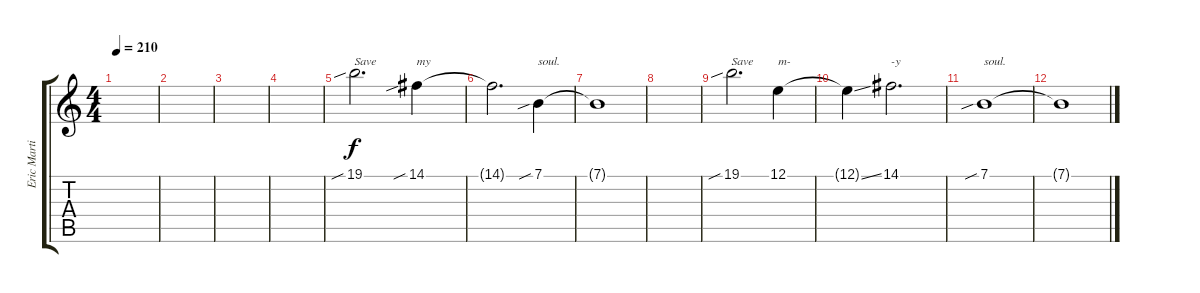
\track ("Eric Martin with backup vocals" "Eric Marti") {instrument whistle}
\staff {score tabs}
\tuning (E4 B3 G3 D3 A2 E2) {hide}
\ts (4 4)
\tempo 210
\clef g2
\ks c
|
|
|
|
19.1{sib}.2{d txt "Save"} 14.1{sib}.4{txt "my"} |
14.1{t}.2{d} 7.1{sib}.4{txt "soul."} |
7.1{t}.1 |
|
19.1{sib}.2{d txt "Save"} 12.1.4{txt "m-"} |
12.1{ss t}.4 14.1.2{d txt "-y"} |
7.1{sib}.1{txt "soul."} |
7.1{t}.1
